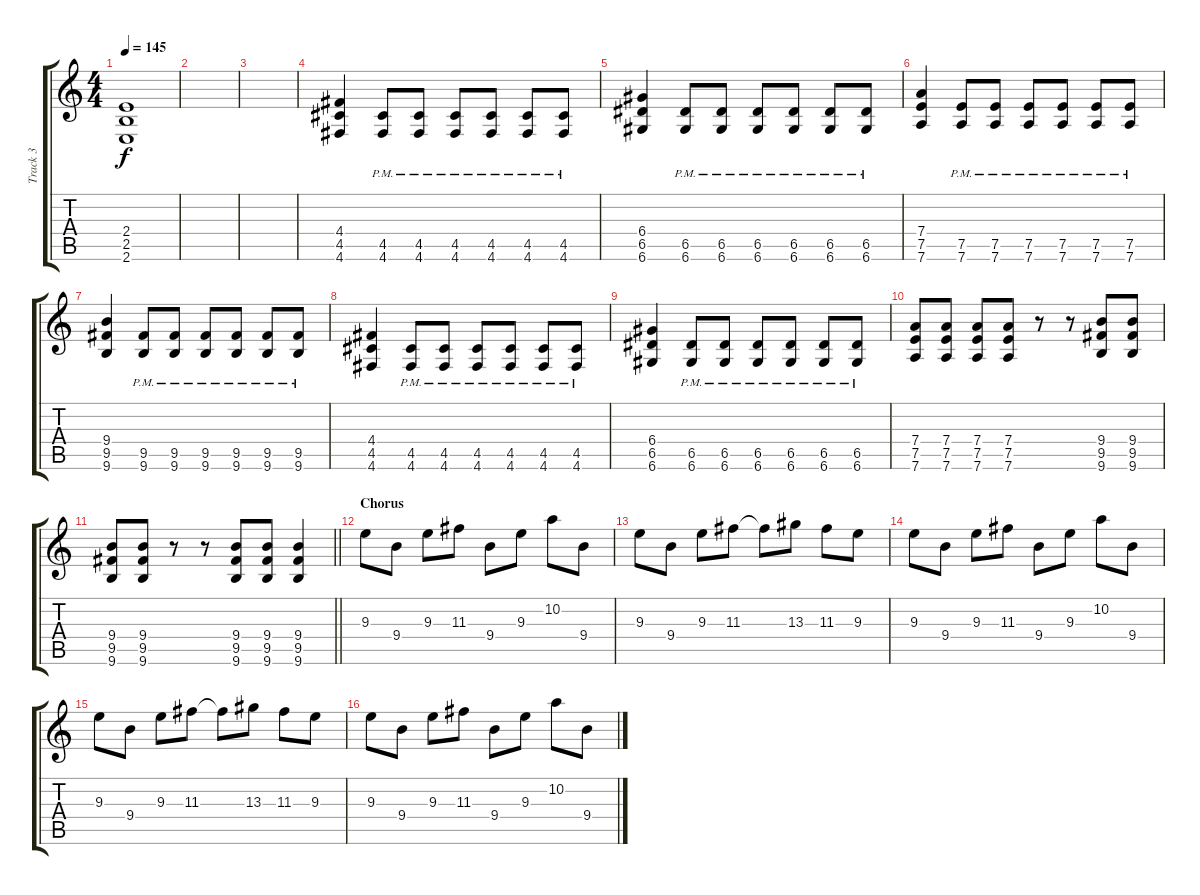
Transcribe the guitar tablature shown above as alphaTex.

\track ("Track 3" "Track 3") {instrument distortionguitar}
\staff {score tabs}
\tuning (E4 B3 G3 D3 A2 D2) {hide}
\ts (4 4)
\tempo 145
\clef g2
\ks c
(2.4{t} 2.5{t} 2.6{t}).1{dy f} |
|
|
(4.4 4.5 4.6).4 (4.5{pm} 4.6{pm}).8 (4.5{pm} 4.6{pm}).8 (4.5{pm} 4.6{pm}).8 (4.5{pm} 4.6{pm}).8 (4.5{pm} 4.6{pm}).8 (4.5{pm} 4.6{pm}).8 |
(6.4 6.5 6.6).4 (6.5{pm} 6.6{pm}).8 (6.5{pm} 6.6{pm}).8 (6.5{pm} 6.6{pm}).8 (6.5{pm} 6.6{pm}).8 (6.5{pm} 6.6{pm}).8 (6.5{pm} 6.6{pm}).8 |
(7.4 7.5 7.6).4 (7.5{pm} 7.6{pm}).8 (7.5{pm} 7.6{pm}).8 (7.5{pm} 7.6{pm}).8 (7.5{pm} 7.6{pm}).8 (7.5{pm} 7.6{pm}).8 (7.5{pm} 7.6{pm}).8 |
(9.4 9.5 9.6).4 (9.5{pm} 9.6{pm}).8 (9.5{pm} 9.6{pm}).8 (9.5{pm} 9.6{pm}).8 (9.5{pm} 9.6{pm}).8 (9.5{pm} 9.6{pm}).8 (9.5{pm} 9.6{pm}).8 |
(4.4 4.5 4.6).4 (4.5{pm} 4.6{pm}).8 (4.5{pm} 4.6{pm}).8 (4.5{pm} 4.6{pm}).8 (4.5{pm} 4.6{pm}).8 (4.5{pm} 4.6{pm}).8 (4.5{pm} 4.6{pm}).8 |
(6.4 6.5 6.6).4 (6.5{pm} 6.6{pm}).8 (6.5{pm} 6.6{pm}).8 (6.5{pm} 6.6{pm}).8 (6.5{pm} 6.6{pm}).8 (6.5{pm} 6.6{pm}).8 (6.5{pm} 6.6{pm}).8 |
(7.4 7.5 7.6).8 (7.4 7.5 7.6).8 (7.4 7.5 7.6).8 (7.4 7.5 7.6).8 r.8 r.8 (9.4 9.5 9.6).8 (9.4 9.5 9.6).8 |
\barLineRight lightlight
(9.4 9.5 9.6).8 (9.4 9.5 9.6).8 r.8 r.8 (9.4 9.5 9.6).8 (9.4 9.5 9.6).8 (9.4 9.5 9.6).4 |
\section ("" "Chorus")
9.3.8 9.4.8 9.3.8 11.3.8 9.4.8 9.3.8 10.2.8 9.4.8 |
9.3.8 9.4.8 9.3.8 11.3.8 11.3{t}.8 13.3.8 11.3.8 9.3.8 |
9.3.8 9.4.8 9.3.8 11.3.8 9.4.8 9.3.8 10.2.8 9.4.8 |
9.3.8 9.4.8 9.3.8 11.3.8 11.3{t}.8 13.3.8 11.3.8 9.3.8 |
9.3.8 9.4.8 9.3.8 11.3.8 9.4.8 9.3.8 10.2.8 9.4.8
